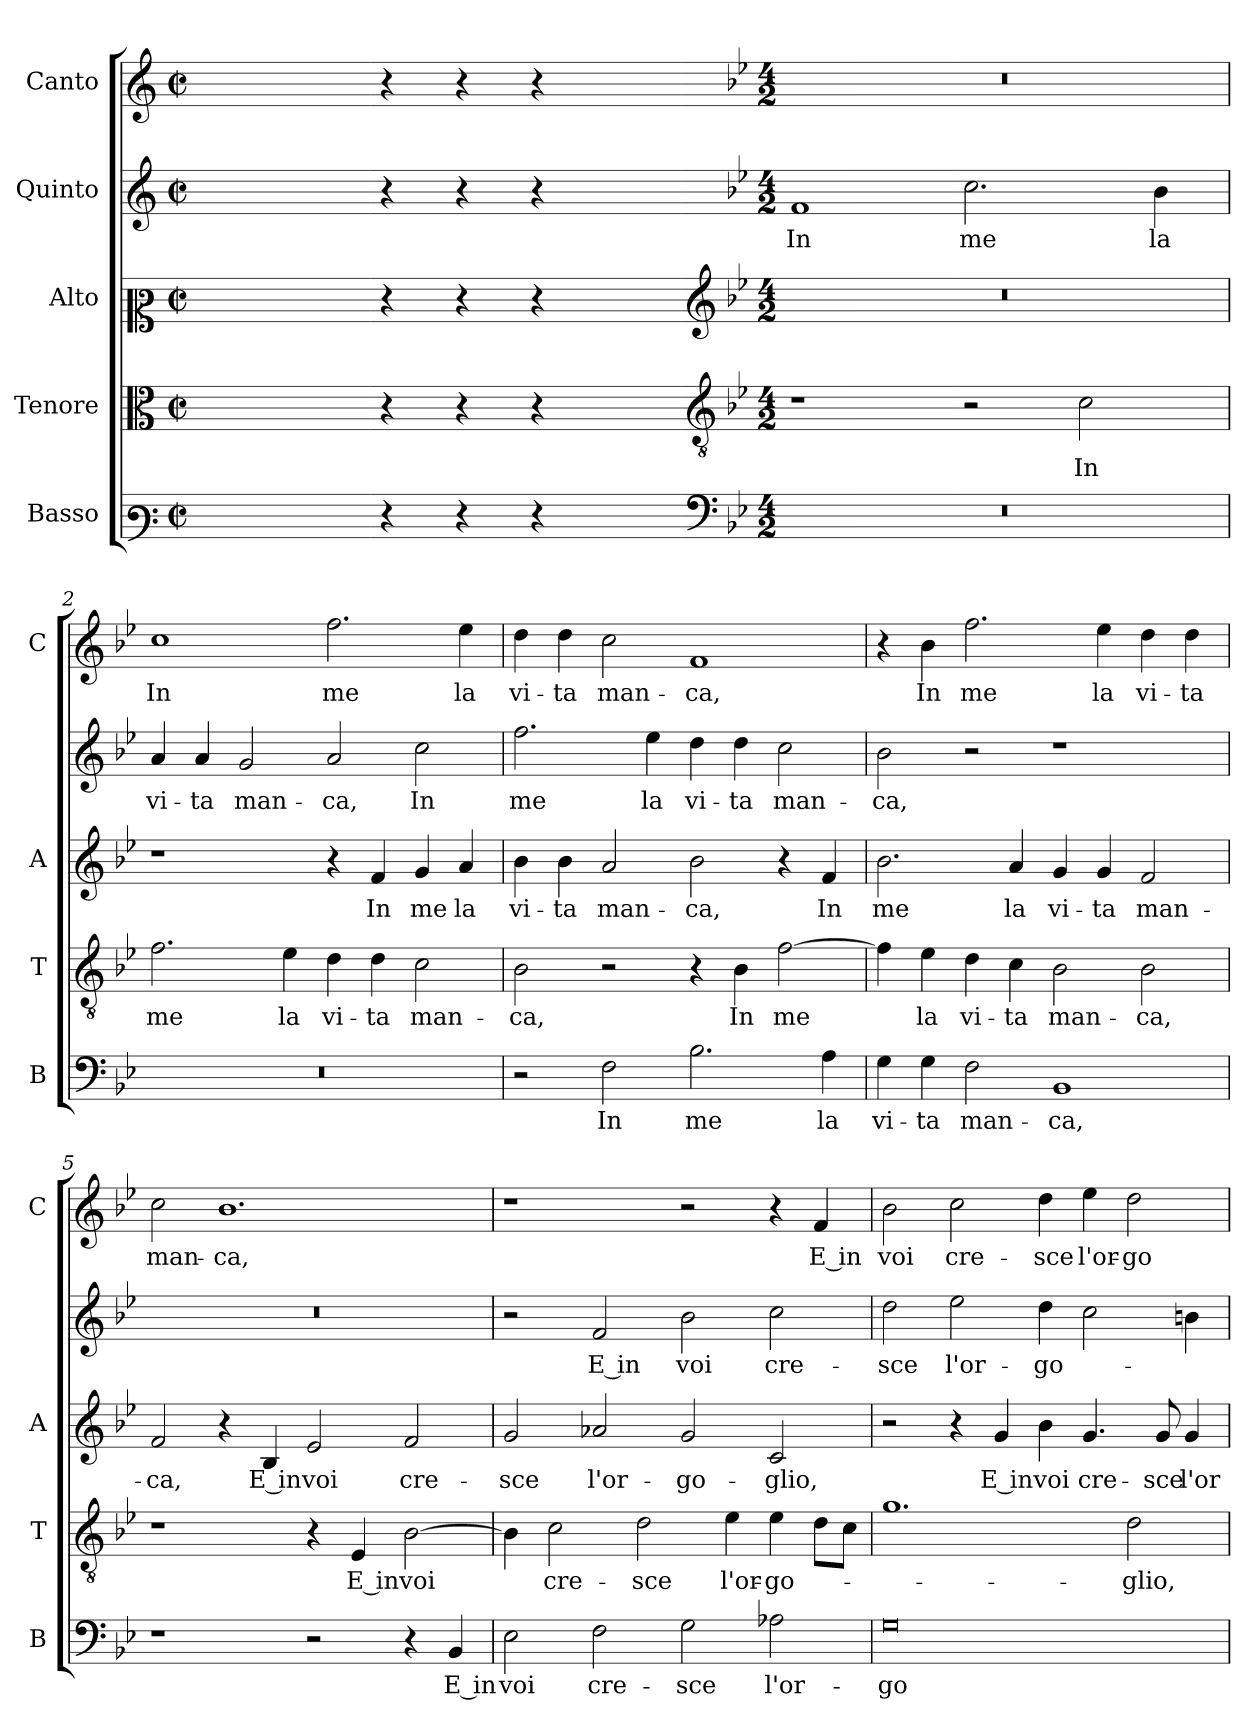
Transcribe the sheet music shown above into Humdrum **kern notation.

**kern	**text	**kern	**text	**kern	**text	**kern	**text	**kern	**text
*part5	*part5	*part4	*part4	*part3	*part3	*part2	*part2	*part1	*part1
*staff5	*staff5	*staff4	*staff4	*staff3	*staff3	*staff2	*staff2	*staff1	*staff1
*I"Basso	*	*I"Tenore	*	*I"Alto	*	*I"Quinto	*	*I"Canto	*
*I'B	*	*I'T	*	*I'A	*	*	*	*I'C	*
*clefF3	*	*clefC3	*	*clefC2	*	*clefG2	*	*clefG2	*
*k[]	*	*k[]	*	*k[]	*	*k[]	*	*k[]	*
*C:	*	*C:	*	*C:	*	*C:	*	*C:	*
*M2/2	*	*M2/2	*	*M2/2	*	*M2/2	*	*M2/2	*
*met(c|)	*	*met(c|)	*	*met(c|)	*	*met(c|)	*	*met(c|)	*
=	=	=	=	=	=	=	=	=	=
1ryy	.	1ryy	.	1ryy	.	1ryy	.	1ryy	.
=1X-	=1X-	=1X-	=1X-	=1X-	=1X-	=1X-	=1X-	=1X-	=1X-
4r	.	4r	.	4r	.	4r	.	4r	.
4r	.	4r	.	4r	.	4r	.	4r	.
4r	.	4r	.	4r	.	4r	.	4r	.
4ryy	.	4ryy	.	4ryy	.	4ryy	.	4ryy	.
=1-	=1-	=1-	=1-	=1-	=1-	=1-	=1-	=1-	=1-
*clefF4	*	*clefGv2	*	*clefG2	*	*	*	*	*
*k[b-e-]	*	*k[b-e-]	*	*k[b-e-]	*	*k[b-e-]	*	*k[b-e-]	*
*B-:	*	*B-:	*	*B-:	*	*B-:	*	*B-:	*
*M4/2	*	*M4/2	*	*M4/2	*	*M4/2	*	*M4/2	*
!	!	!	!	!	!	!	!LO:LY:b	!	!
0r	.	1r	.	0r	.	1f	In	0r	.
!	!	!	!	!	!	!	!LO:LY:b	!	!
.	.	2r	.	.	.	2.cc\	me	.	.
!	!	!	!LO:LY:b	!	!	!	!	!	!
.	.	2c\	In	.	.	.	.	.	.
!	!	!	!	!	!	!	!LO:LY:b	!	!
.	.	.	.	.	.	4b-\	la	.	.
=2	=2	=2	=2	=2	=2	=2	=2	=2	=2
!	!	!	!LO:LY:b	!	!	!	!LO:LY:b	!	!LO:LY:b
0r	.	2.f\	me	1r	.	4a/	vi-	1cc	In
!	!	!	!	!	!	!	!LO:LY:b	!	!
.	.	.	.	.	.	4a/	-ta	.	.
!	!	!	!	!	!	!	!LO:LY:b	!	!
.	.	.	.	.	.	2g/	man-	.	.
!	!	!	!LO:LY:b	!	!	!	!	!	!
.	.	4e-\	la	.	.	.	.	.	.
!	!	!	!LO:LY:b	!	!	!	!LO:LY:b	!	!LO:LY:b
.	.	4d\	vi-	4r	.	2a/	-ca,	2.ff\	me
!	!	!	!LO:LY:b	!	!LO:LY:b	!	!	!	!
.	.	4d\	-ta	4f/	In	.	.	.	.
!	!	!	!LO:LY:b	!	!LO:LY:b	!	!LO:LY:b	!	!
.	.	2c\	man-	4g/	me	2cc\	In	.	.
!	!	!	!	!	!LO:LY:b	!	!	!	!LO:LY:b
.	.	.	.	4a/	la	.	.	4ee-\	la
=3	=3	=3	=3	=3	=3	=3	=3	=3	=3
!	!	!	!LO:LY:b	!	!LO:LY:b	!	!LO:LY:b	!	!LO:LY:b
2r	.	2B-\	-ca,	4b-\	vi-	2.ff\	me	4dd\	vi-
!	!	!	!	!	!LO:LY:b	!	!	!	!LO:LY:b
.	.	.	.	4b-\	-ta	.	.	4dd\	-ta
!	!LO:LY:b	!	!	!	!LO:LY:b	!	!	!	!LO:LY:b
2F\	In	2r	.	2a/	man-	.	.	2cc\	man-
!	!	!	!	!	!	!	!LO:LY:b	!	!
.	.	.	.	.	.	4ee-\	la	.	.
!	!LO:LY:b	!	!	!	!LO:LY:b	!	!LO:LY:b	!	!LO:LY:b
2.B-\	me	4r	.	2b-\	-ca,	4dd\	vi-	1f	-ca,
!	!	!	!LO:LY:b	!	!	!	!LO:LY:b	!	!
.	.	4B-\	In	.	.	4dd\	-ta	.	.
!	!	!	!LO:LY:b	!	!	!	!LO:LY:b	!	!
.	.	[2f\	me	4r	.	2cc\	man-	.	.
!	!LO:LY:b	!	!	!	!LO:LY:b	!	!	!	!
4A\	la	.	.	4f/	In	.	.	.	.
=4	=4	=4	=4	=4	=4	=4	=4	=4	=4
!	!LO:LY:b	!	!	!	!LO:LY:b	!	!LO:LY:b	!	!
4G\	vi-	4f\]	.	2.b-\	me	2b-\	-ca,	4r	.
!	!LO:LY:b	!	!LO:LY:b	!	!	!	!	!	!LO:LY:b
4G\	-ta	4e-\	la	.	.	.	.	4b-\	In
!	!LO:LY:b	!	!LO:LY:b	!	!	!	!	!	!LO:LY:b
2F\	man-	4d\	vi-	.	.	2r	.	2.ff\	me
!	!	!	!LO:LY:b	!	!LO:LY:b	!	!	!	!
.	.	4c\	-ta	4a/	la	.	.	.	.
!	!LO:LY:b	!	!LO:LY:b	!	!LO:LY:b	!	!	!	!
1BB-	-ca,	2B-\	man-	4g/	vi-	1r	.	.	.
!	!	!	!	!	!LO:LY:b	!	!	!	!LO:LY:b
.	.	.	.	4g/	-ta	.	.	4ee-\	la
!	!	!	!LO:LY:b	!	!LO:LY:b	!	!	!	!LO:LY:b
.	.	2B-\	-ca,	2f/	man-	.	.	4dd\	vi-
!	!	!	!	!	!	!	!	!	!LO:LY:b
.	.	.	.	.	.	.	.	4dd\	-ta
!!LO:LB:g=z
=5	=5	=5	=5	=5	=5	=5	=5	=5	=5
!	!	!	!	!	!LO:LY:b	!	!	!	!LO:LY:b
1r	.	1r	.	2f/	-ca,	0r	.	2cc\	man-
!	!	!	!	!	!	!	!	!	!LO:LY:b
.	.	.	.	4r	.	.	.	1.b-	-ca,
!	!	!	!	!	!LO:LY:b	!	!	!	!
.	.	.	.	4B-/	E in	.	.	.	.
!	!	!	!	!	!LO:LY:b	!	!	!	!
2r	.	4r	.	2e-/	voi	.	.	.	.
!	!	!	!LO:LY:b	!	!	!	!	!	!
.	.	4E-/	E in	.	.	.	.	.	.
!	!	!	!LO:LY:b	!	!LO:LY:b	!	!	!	!
4r	.	[2B-\	voi	2f/	cre-	.	.	.	.
!	!LO:LY:b	!	!	!	!	!	!	!	!
4BB-/	E in	.	.	.	.	.	.	.	.
=6	=6	=6	=6	=6	=6	=6	=6	=6	=6
!	!LO:LY:b	!	!	!	!LO:LY:b	!	!	!	!
2E-\	voi	4B-\]	.	2g/	-sce	2r	.	1r	.
!	!	!	!LO:LY:b	!	!	!	!	!	!
.	.	2c\	cre-	.	.	.	.	.	.
!	!LO:LY:b	!	!	!	!LO:LY:b	!	!LO:LY:b	!	!
2F\	cre-	.	.	2a-X/	l'or-	2f/	E in	.	.
!	!	!	!LO:LY:b	!	!	!	!	!	!
.	.	2d\	-sce	.	.	.	.	.	.
!	!LO:LY:b	!	!	!	!LO:LY:b	!	!LO:LY:b	!	!
2G\	-sce	.	.	2g/	-go-	2b-\	voi	2r	.
!	!	!	!LO:LY:b	!	!	!	!	!	!
.	.	4e-\	l'or-	.	.	.	.	.	.
!	!LO:LY:b	!	!LO:LY:b	!	!LO:LY:b	!	!LO:LY:b	!	!
2A-X\	l'or-	4e-\	-go-	2c/	-glio,	2cc\	cre-	4r	.
!	!	!	!	!	!	!	!	!	!LO:LY:b
.	.	8d\L	.	.	.	.	.	4f/	E in
.	.	8c\J	.	.	.	.	.	.	.
=7	=7	=7	=7	=7	=7	=7	=7	=7	=7
!	!LO:LY:b	!	!	!	!	!	!LO:LY:b	!	!LO:LY:b
0G	-go-	1.g	.	2r	.	2dd\	-sce	2b-\	voi
!	!	!	!	!	!	!	!LO:LY:b	!	!LO:LY:b
.	.	.	.	4r	.	2ee-\	l'or-	2cc\	cre-
!	!	!	!	!	!LO:LY:b	!	!	!	!
.	.	.	.	4g/	E in	.	.	.	.
!	!	!	!	!	!LO:LY:b	!	!LO:LY:b	!	!LO:LY:b
.	.	.	.	4b-\	voi	4dd\	-go-	4dd\	-sce
!	!	!	!	!	!LO:LY:b	!	!	!	!LO:LY:b
.	.	.	.	4.g/	cre-	2cc\	.	4ee-\	l'or-
!	!	!	!LO:LY:b	!	!	!	!	!	!LO:LY:b
.	.	2d\	-glio,	.	.	.	.	2dd\	-go-
!	!	!	!	!	!LO:LY:b	!	!	!	!
.	.	.	.	8g/	-sce	.	.	.	.
!	!	!	!	!	!LO:LY:b	!	!	!	!
.	.	.	.	4g/	l'or-	4bn\	.	.	.
=	=	=	=	=	=	=	=	=	=
*-	*-	*-	*-	*-	*-	*-	*-	*-	*-
